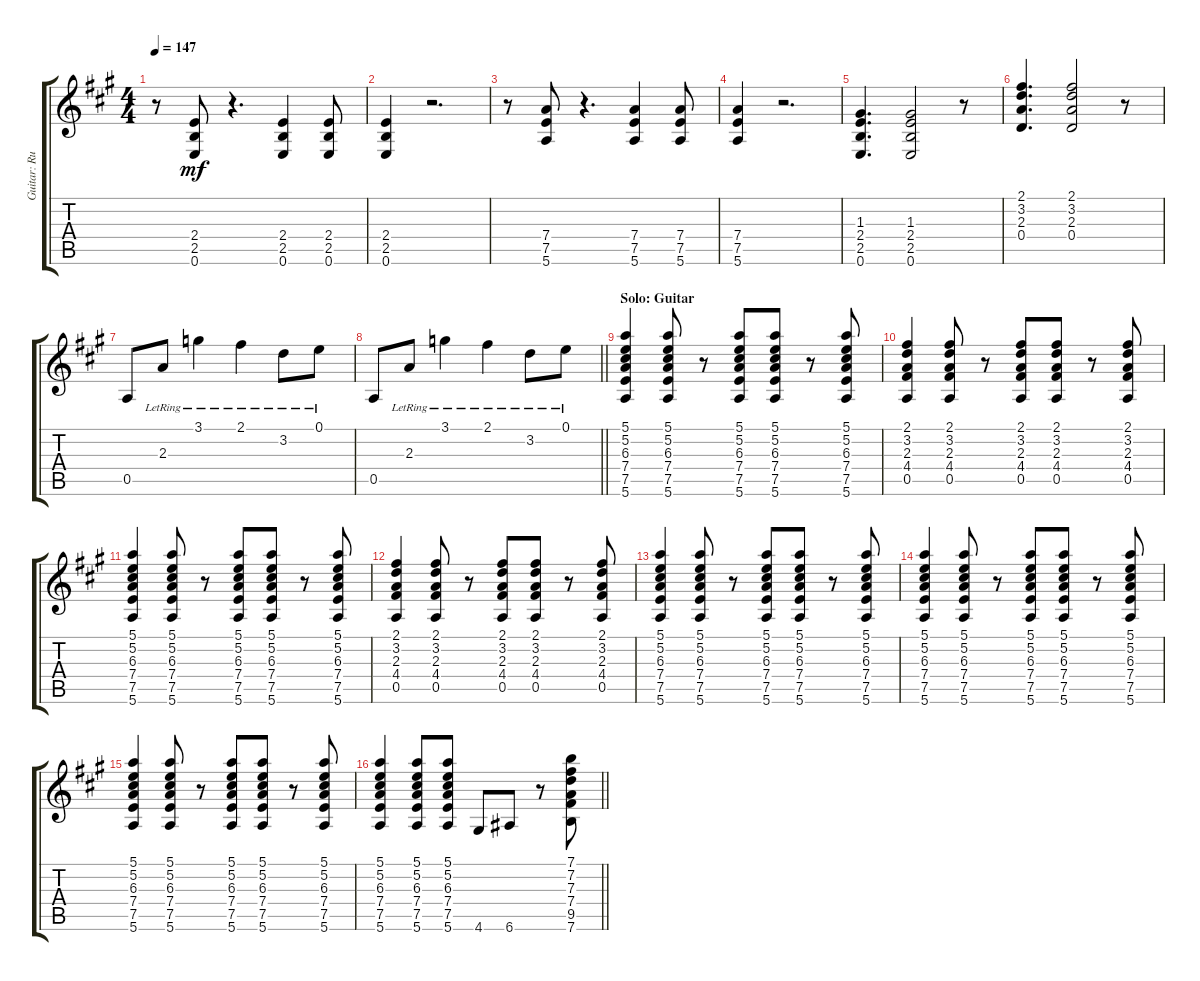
\track ("Guitar: Russell" "Guitar: Ru") {instrument distortionguitar}
\staff {score tabs}
\tuning (E4 B3 G3 D3 A2 E2) {hide}
\ts (4 4)
\tempo 147
\clef g2
\ks a
r.8{dy mf} (2.4 2.5 0.6).8 r.4{d} (2.4 2.5 0.6).4 (2.4 2.5 0.6).8 |
(2.4 2.5 0.6).4 r.2{d} |
r.8 (7.4 7.5 5.6).8 r.4{d} (7.4 7.5 5.6).4 (7.4 7.5 5.6).8 |
(7.4 7.5 5.6).4 r.2{d} |
(1.3 2.4 2.5 0.6).4{d} (1.3 2.4 2.5 0.6).2 r.8 |
(2.1 3.2 2.3 0.4).4{d} (2.1 3.2 2.3 0.4).2 r.8 |
0.5.8 2.3{lr}.8 3.1{lr}.4 2.1{lr}.4 3.2{lr}.8 0.1{lr}.8 |
\barLineRight lightlight
0.5.8 2.3{lr}.8 3.1{lr}.4 2.1{lr}.4 3.2{lr}.8 0.1{lr}.8 |
\section ("" "Solo: Guitar")
(5.1 5.2 6.3 7.4 7.5 5.6).4 (5.1 5.2 6.3 7.4 7.5 5.6).8 r.8 (5.1 5.2 6.3 7.4 7.5 5.6).8 (5.1 5.2 6.3 7.4 7.5 5.6).8 r.8 (5.1 5.2 6.3 7.4 7.5 5.6).8 |
(2.1 3.2 2.3 4.4 0.5).4 (2.1 3.2 2.3 4.4 0.5).8 r.8 (2.1 3.2 2.3 4.4 0.5).8 (2.1 3.2 2.3 4.4 0.5).8 r.8 (2.1 3.2 2.3 4.4 0.5).8 |
(5.1 5.2 6.3 7.4 7.5 5.6).4 (5.1 5.2 6.3 7.4 7.5 5.6).8 r.8 (5.1 5.2 6.3 7.4 7.5 5.6).8 (5.1 5.2 6.3 7.4 7.5 5.6).8 r.8 (5.1 5.2 6.3 7.4 7.5 5.6).8 |
(2.1 3.2 2.3 4.4 0.5).4 (2.1 3.2 2.3 4.4 0.5).8 r.8 (2.1 3.2 2.3 4.4 0.5).8 (2.1 3.2 2.3 4.4 0.5).8 r.8 (2.1 3.2 2.3 4.4 0.5).8 |
(5.1 5.2 6.3 7.4 7.5 5.6).4 (5.1 5.2 6.3 7.4 7.5 5.6).8 r.8 (5.1 5.2 6.3 7.4 7.5 5.6).8 (5.1 5.2 6.3 7.4 7.5 5.6).8 r.8 (5.1 5.2 6.3 7.4 7.5 5.6).8 |
(5.1 5.2 6.3 7.4 7.5 5.6).4 (5.1 5.2 6.3 7.4 7.5 5.6).8 r.8 (5.1 5.2 6.3 7.4 7.5 5.6).8 (5.1 5.2 6.3 7.4 7.5 5.6).8 r.8 (5.1 5.2 6.3 7.4 7.5 5.6).8 |
(5.1 5.2 6.3 7.4 7.5 5.6).4 (5.1 5.2 6.3 7.4 7.5 5.6).8 r.8 (5.1 5.2 6.3 7.4 7.5 5.6).8 (5.1 5.2 6.3 7.4 7.5 5.6).8 r.8 (5.1 5.2 6.3 7.4 7.5 5.6).8 |
\barLineRight lightlight
(5.1 5.2 6.3 7.4 7.5 5.6).4 (5.1 5.2 6.3 7.4 7.5 5.6).8 (5.1 5.2 6.3 7.4 7.5 5.6).8 4.6.8 6.6.8 r.8 (7.1 7.2 7.3 7.4 9.5 7.6).8
